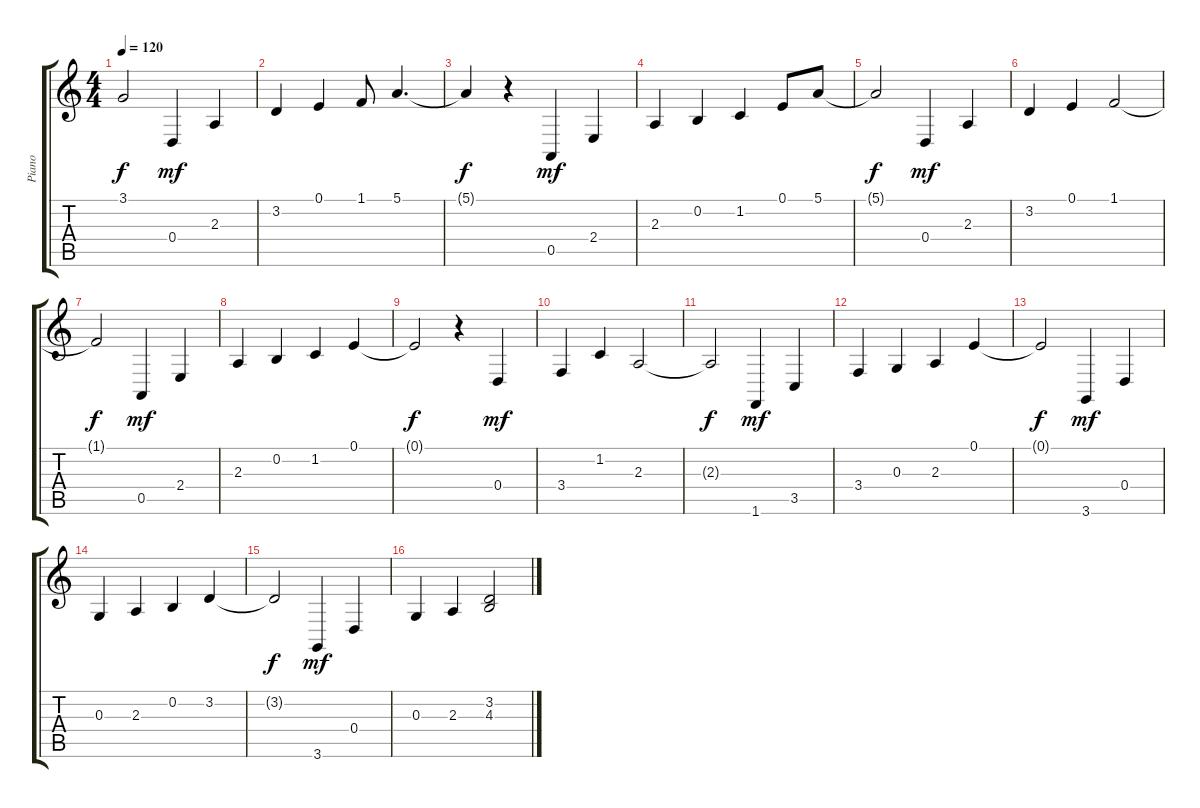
\track ("Piano" "Piano") {instrument acousticgrandpiano}
\staff {score tabs}
\tuning (E4 B3 G3 D3 A2 E2) {hide}
\ts (4 4)
\tempo 120
\clef g2
\ks c
3.1{t}.2{dy f} 0.4.4{dy mf} 2.3.4 |
3.2.4 0.1.4 1.1.8 5.1.4{d} |
5.1{t}.4{dy f} r.4 0.5.4{dy mf} 2.4.4 |
2.3.4 0.2.4 1.2.4 0.1.8 5.1.8 |
5.1{t}.2{dy f} 0.4.4{dy mf} 2.3.4 |
3.2.4 0.1.4 1.1.2 |
1.1{t}.2{dy f} 0.5.4{dy mf} 2.4.4 |
2.3.4 0.2.4 1.2.4 0.1.4 |
0.1{t}.2{dy f} r.4 0.4.4{dy mf} |
3.4.4 1.2.4 2.3.2 |
2.3{t}.2{dy f} 1.6.4{dy mf} 3.5.4 |
3.4.4 0.3.4 2.3.4 0.1.4 |
0.1{t}.2{dy f} 3.6.4{dy mf} 0.4.4 |
0.3.4 2.3.4 0.2.4 3.2.4 |
3.2{t}.2{dy f} 3.6.4{dy mf} 0.4.4 |
0.3.4 2.3.4 (3.2 4.3).2
